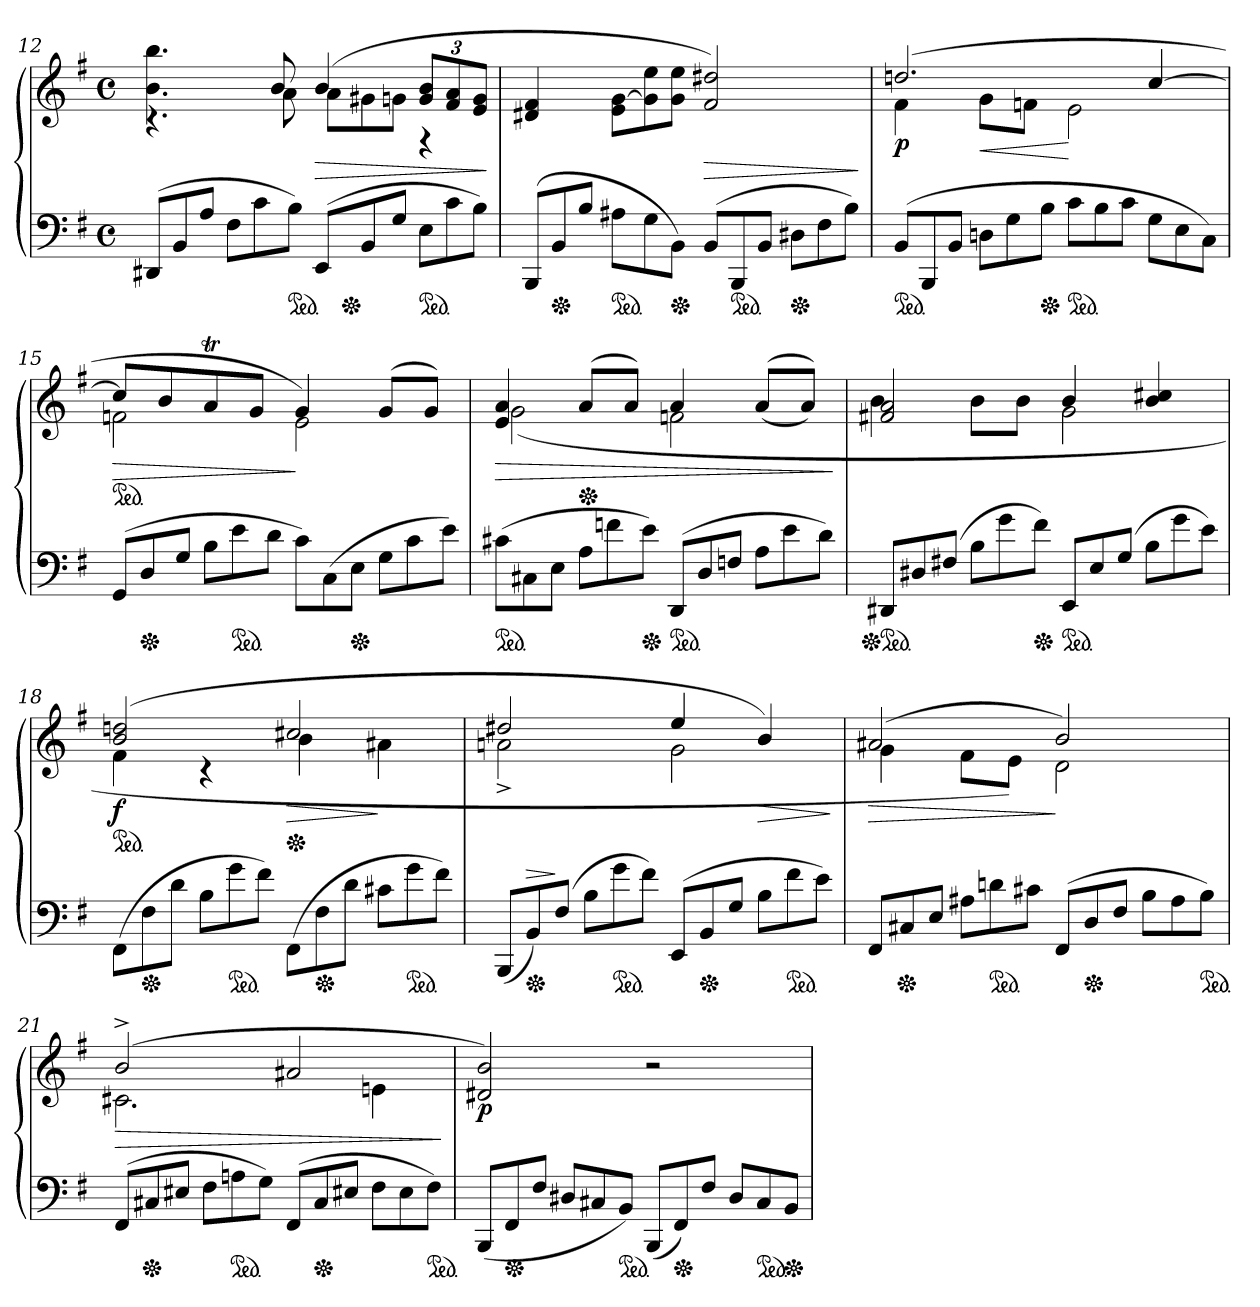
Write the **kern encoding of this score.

**kern	**kern	**dynam
*part1	*part1	*part1
*staff2	*staff1	*staff1/2
*clefF4	*clefG2	*
*k[f#]	*k[f#]	*
*M4/4	*M4/4	*
*met(c)	*met(c)	*
*Xtuplet	*	*
=12	=12	=12
*	*^	*
(>12DD#X/L	4.b\ 4.bb\	4.r	.
12BB/	.	.	.
12A/J	.	.	.
12F#\L	.	.	.
12c\	.	.	.
.	8b/	8a\	.
*ped	*	*	*
12B\J)	.	.	.
!	!	!	!LO:HP:b
*	*	*Xtuplet	*
(>12EE/L	(>4b/	12a\L	>
*Xped	*	*	*
12BB/	.	12g#X\	.
12G/J	.	12gn\J	.
*ped	*	*	*
12E\L	12g/ 12b/L	4r	.
12c\	12f#/ 12a/	.	.
12B\J)	12e/ 12g/J	.	.
*	*v	*v	*
.	.	]
!!LO:PB:g=z
=13	=13	=13
(>12BBB/L	4d#X/ 4f#/	.
*Xped	*	*
12BB/	.	.
12B/J	.	.
*ped	*	*
12A#X\L	12e\ [12g\L	.
12G\	12g]\ 12ee\	.
*Xped	*	*
12BB\J)	12g\ 12ee\J	.
!	!	!LO:HP:b
(>12BB/L	2f#/ 2dd#X/)	>
*ped	*	*
12BBB/	.	.
12BB/J	.	.
*Xped	*	*
12D#X\L	.	.
12F#\	.	.
12B\J)	.	.
.	.	]
=14	=14	=14
*ped	*	*
*	*^	*
!	!	!	!LO:DY:b
(>12BB/L	(>2.ddn/	4f#\	p
12BBB/	.	.	.
12BB/J	.	.	.
!	!	!	!LO:HP:b
12Dn\L	.	8g\L	<
12G\	.	.	.
.	.	8fn\J	.
*Xped	*	*	*
12B\J	.	.	.
*ped	*	*	*
12c\L	.	2e\	[
12B\	.	.	.
12c\J	.	.	.
12G\L	[4cc/	.	.
12E\	.	.	.
12C\J)	.	.	.
=15	=15	=15	=15
*	*ped	*	*
!	!	!	!LO:HP:b
(>12GG/L	8cc/L]	2fn\	>
*Xped	*	*	*
12D/	.	.	.
.	8b/	.	.
12G/J	.	.	.
12B\L	8aT/	.	.
*ped	*	*	*
12e\	.	.	.
.	8g/J	.	.
12d\J	.	.	.
12c\L)	4g/)	2e\	]
(>12C\	.	.	.
*Xped	*	*	*
12E\J	.	.	.
12G\L	(>8g/L	.	.
12c\	.	.	.
.	8g/J)	.	.
12e\J)	.	.	.
!!LO:LB:g=z	!!
=16	=16	=16	=16
*ped	*	*	*
!	!	!	!LO:HP:b
(>12c#X\L	4e/ 4a/	(<2g\	>
12C#X\	.	.	.
12E\J	.	.	.
*	*Xped	*	*
12A\L	(<8a/L	.	.
12fn\	.	.	.
.	8a/J)	.	.
*Xped	*	*	*
12e\J)	.	.	.
*ped	*	*	*
(>12DD/L	4a/	2fn\	.
12D/	.	.	.
12Fn/J	.	.	.
12A\L	(<(>8a/L	.	.
12e\	.	.	.
.	8a/J))	.	.
12d\J)	.	.	.
*	*v	*v	*
.	.	]
=17	=17	=17
*Xped	*	*
*ped	*	*
*	*^	*
12DD#X/L	2f#X/ 2a/	4b\	.
12D#X/	.	.	.
(>12F#X/J	.	.	.
12B\L	.	8b\L	.
12g\	.	.	.
.	.	8b\J	.
*Xped	*	*	*
12f#\J)	.	.	.
*ped	*	*	*
12EE/L	4b/	2g\	.
12E/	.	.	.
(>12G/J	.	.	.
12B\L	4b/ 4cc#X/	.	.
12g\	.	.	.
12e\J)	.	.	.
=18	=18	=18	=18
*	*ped	*	*
!	!	!	!LO:DY:b
(>12FF#\L	(>2b/ 2ddn/	4f#\	f
*Xped	*	*	*
12F#\	.	.	.
12d\J	.	.	.
12B\L	.	4r	.
*ped	*	*	*
12g\	.	.	.
12f#\J)	.	.	.
*	*Xped	*	*
!	!	!	!LO:HP:b
(>12FF#\L	2cc#X/	4b\	>
*Xped	*	*	*
12F#\	.	.	.
12d\J	.	.	.
12c#X\L	.	4a#X\	]
*ped	*	*	*
12g\	.	.	.
12f#\J)	.	.	.
!!LO:LB:g=z	!!
=19	=19	=19	=19
(<12BBB/L	2dd#X/	2an^\	.
*Xped	*	*	*
!	!	!	!LO:HP:a=2
12BB/)	.	.	>
(>12F#/J	.	.	]
12B\L	.	.	.
*ped	*	*	*
12g\	.	.	.
12f#\J)	.	.	.
(>12EE/L	4ee/	2g\	.
*Xped	*	*	*
12BB/	.	.	.
12G/J	.	.	.
!	!	!	!LO:HP:b
12B\L	4b/)	.	>
*ped	*	*	*
12f#\	.	.	.
12e\J)	.	.	.
*	*v	*v	*
.	.	]
=20	=20	=20
!	!	!LO:HP:b
*	*^	*
(>12FF#/L	(>2a#X/	4g\	>
*Xped	*	*	*
12C#X/	.	.	.
12E/J	.	.	.
12A#X\L	.	8f#\L	.
*ped	*	*	*
12dn\	.	.	.
.	.	8e\J)	.
12c#X\J	.	.	.
(>12FF#/L	2b/)	2d\	]
*Xped	*	*	*
12D/	.	.	.
12F#/J	.	.	.
12B\L	.	.	.
12A#\	.	.	.
*ped	*	*	*
12B\J)	.	.	.
=21	=21	=21	=21
!	!	!	!LO:HP:b
(>12FF#/L	(>2b^/	2.c#X\	>
*Xped	*	*	*
12C#X/	.	.	.
12E#X/J	.	.	.
12F#\L	.	.	.
*ped	*	*	*
12An\	.	.	.
12G\J)	.	.	.
(>12FF#/L	2a#X/	.	.
*Xped	*	*	*
12C#/	.	.	.
12E#X/J	.	.	.
12F#\L	.	4en\	.
12E#\	.	.	.
*ped	*	*	*
12F#\J)	.	.	.
*	*v	*v	*
.	.	]
!!LO:LB:g=z
=22	=22	=22
!	!	!LO:DY:b
(<12BBB/L	2d#X/ 2b/)	p
*Xped	*	*
12FF#/	.	.
12F#/J	.	.
12D#X/L	.	.
12C#X/	.	.
*ped	*	*
12BB/J)	.	.
(<12BBB/L	2r	.
*Xped	*	*
12FF#/)	.	.
12F#/J	.	.
12D#/L	.	.
*ped	*	*
12C#/	.	.
*Xped	*	*
12BB/J	.	.
=	=	=
*-	*-	*-
